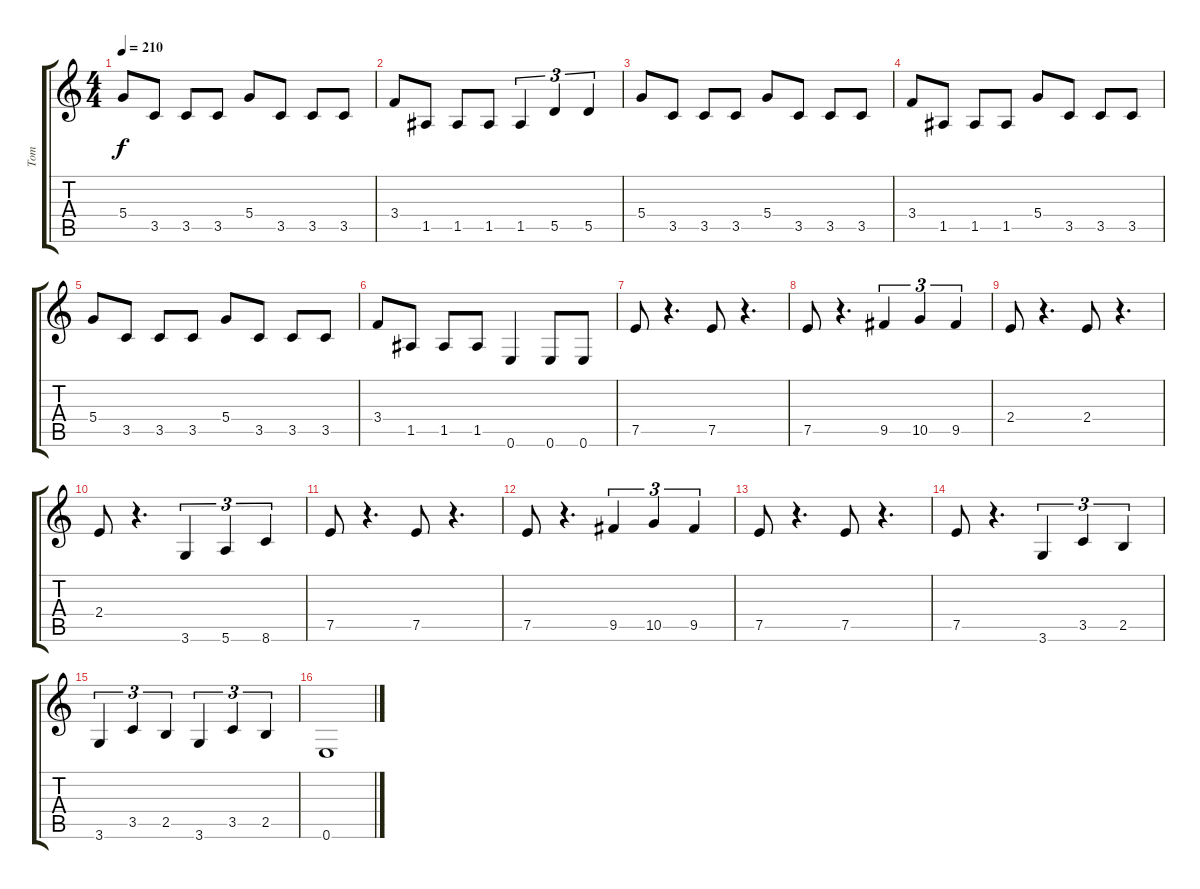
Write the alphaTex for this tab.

\track ("Tom" "Tom") {instrument electricbasspick}
\staff {score tabs}
\tuning (E4 B3 G3 D3 A2 E2) {hide}
\ts (4 4)
\tempo 210
\clef g2
\ks c
5.4.8{dy f} 3.5.8 3.5.8 3.5.8 5.4.8 3.5.8 3.5.8 3.5.8 |
3.4.8 1.5.8 1.5.8 1.5.8 1.5.4{tu (3 2)} 5.5.4{tu (3 2)} 5.5.4{tu (3 2)} |
5.4.8 3.5.8 3.5.8 3.5.8 5.4.8 3.5.8 3.5.8 3.5.8 |
3.4.8 1.5.8 1.5.8 1.5.8 5.4.8 3.5.8 3.5.8 3.5.8 |
5.4.8 3.5.8 3.5.8 3.5.8 5.4.8 3.5.8 3.5.8 3.5.8 |
3.4.8 1.5.8 1.5.8 1.5.8 0.6.4 0.6.8 0.6.8 |
7.5.8 r.4{d} 7.5.8 r.4{d} |
7.5.8 r.4{d} 9.5.4{tu (3 2)} 10.5.4{tu (3 2)} 9.5.4{tu (3 2)} |
2.4.8 r.4{d} 2.4.8 r.4{d} |
2.4.8 r.4{d} 3.6.4{tu (3 2)} 5.6.4{tu (3 2)} 8.6.4{tu (3 2)} |
7.5.8 r.4{d} 7.5.8 r.4{d} |
7.5.8 r.4{d} 9.5.4{tu (3 2)} 10.5.4{tu (3 2)} 9.5.4{tu (3 2)} |
7.5.8 r.4{d} 7.5.8 r.4{d} |
7.5.8 r.4{d} 3.6.4{tu (3 2)} 3.5.4{tu (3 2)} 2.5.4{tu (3 2)} |
3.6.4{tu (3 2)} 3.5.4{tu (3 2)} 2.5.4{tu (3 2)} 3.6.4{tu (3 2)} 3.5.4{tu (3 2)} 2.5.4{tu (3 2)} |
0.6.1
